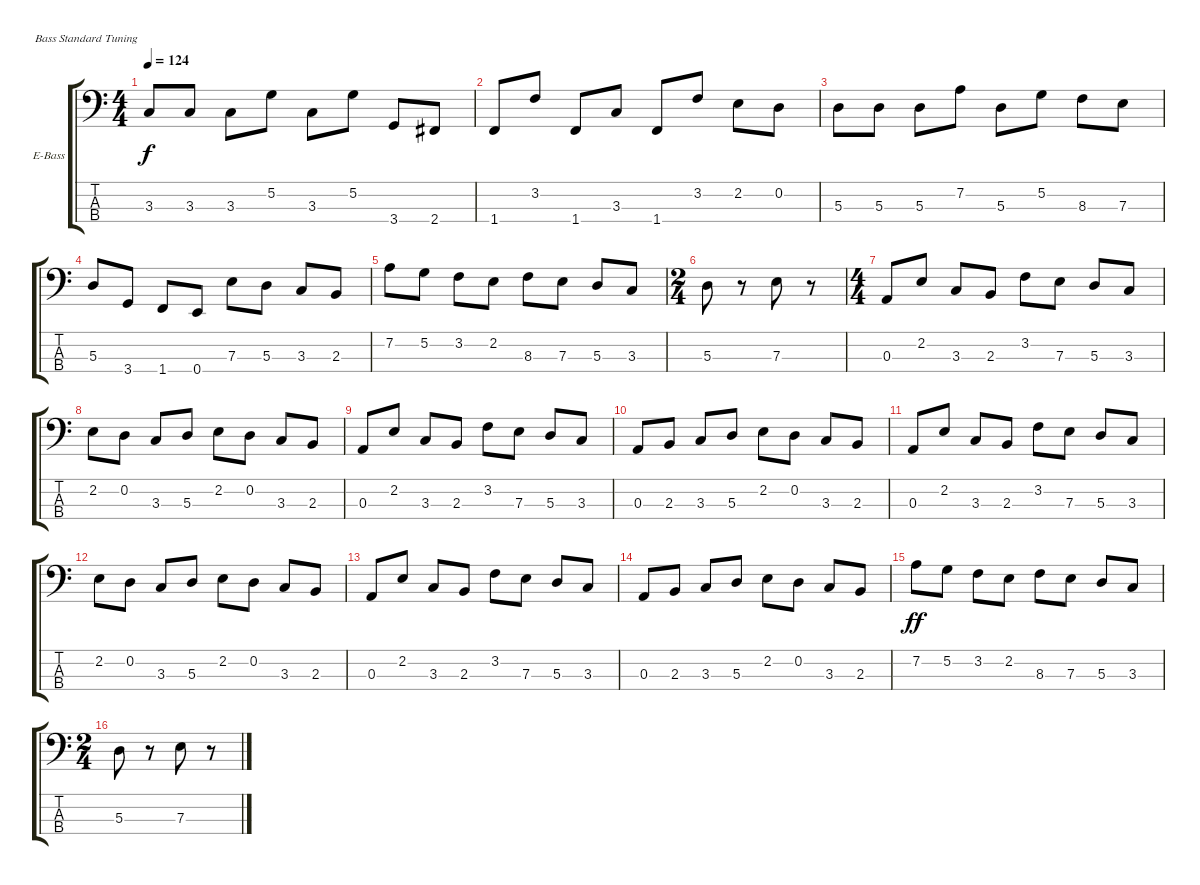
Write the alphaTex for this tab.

\defaultSystemsLayout 4
\bracketExtendMode groupsimilarinstruments
\firstSystemTrackNameOrientation horizontal
\otherSystemsTrackNameOrientation horizontal
\track ("Electric Bass" "E-Bass") {instrument electricbassfinger}
\staff {score tabs}
\tuning (G2 D2 A1 E1)
\ts (4 4)
\tempo 124
\clef f4
\ks c
3.3.8{dy f} 3.3.8 3.3.8 5.2.8 3.3.8 5.2.8 3.4.8 2.4.8 |
1.4.8 3.2.8 1.4.8 3.3.8 1.4.8 3.2.8 2.2.8 0.2.8 |
5.3.8 5.3.8 5.3.8 7.2.8 5.3.8 5.2.8 8.3.8 7.3.8 |
5.3.8 3.4.8 1.4.8 0.4.8 7.3.8 5.3.8 3.3.8 2.3.8 |
7.2.8 5.2.8 3.2.8 2.2.8 8.3.8 7.3.8 5.3.8 3.3.8 |
\ts (2 4)
5.3.8 r.8 7.3.8 r.8 |
\ts (4 4)
0.3.8 2.2.8 3.3.8 2.3.8 3.2.8 7.3.8 5.3.8 3.3.8 |
2.2.8 0.2.8 3.3.8 5.3.8 2.2.8 0.2.8 3.3.8 2.3.8 |
0.3.8 2.2.8 3.3.8 2.3.8 3.2.8 7.3.8 5.3.8 3.3.8 |
0.3.8 2.3.8 3.3.8 5.3.8 2.2.8 0.2.8 3.3.8 2.3.8 |
0.3.8 2.2.8 3.3.8 2.3.8 3.2.8 7.3.8 5.3.8 3.3.8 |
2.2.8 0.2.8 3.3.8 5.3.8 2.2.8 0.2.8 3.3.8 2.3.8 |
0.3.8 2.2.8 3.3.8 2.3.8 3.2.8 7.3.8 5.3.8 3.3.8 |
0.3.8 2.3.8 3.3.8 5.3.8 2.2.8 0.2.8 3.3.8 2.3.8 |
7.2.8{dy ff} 5.2.8 3.2.8 2.2.8 8.3.8 7.3.8 5.3.8 3.3.8 |
\ts (2 4)
5.3.8 r.8 7.3.8 r.8
